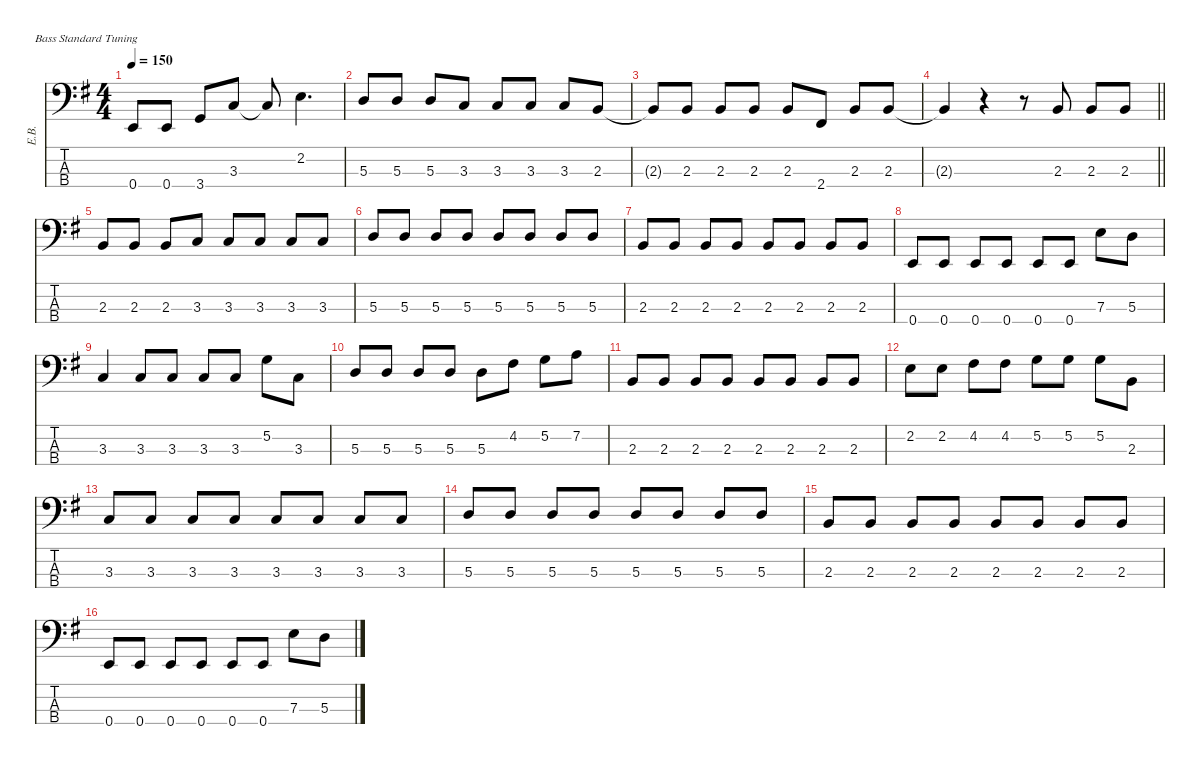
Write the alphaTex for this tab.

\defaultSystemsLayout 4
\hideDynamics
\bracketExtendMode nobrackets
\otherSystemsTrackNameOrientation horizontal
\track ("Electric Bass" "E.B.") {defaultSystemsLayout 4 instrument electricbasspick}
\staff {score tabs}
\tuning (G2 D2 A1 E1)
\ts (4 4)
\tempo 150
\clef f4
\scale
0.961174
\ks g
0.4{acc forcenatural}.8{dy mf beam Up} 0.4{acc forcenatural}.8{beam Up} 3.4{acc forcenatural}.8{beam Up} 3.3{acc forcenatural}.8{beam Up} 3.3{t acc forcenatural}.8{beam Up} 2.2{acc forcenatural}.4{d beam Down} |
\scale
0.961174 5.3{acc forcenatural}.8{beam Up} 5.3{acc forcenatural}.8{beam Up} 5.3{acc forcenatural}.8{beam Up} 3.3{acc forcenatural}.8{beam Up} 3.3{acc forcenatural}.8{beam Up} 3.3{acc forcenatural}.8{beam Up} 3.3{acc forcenatural}.8{beam Up} 2.3{acc forcenatural}.8{beam Up} |
\scale
0.961174 2.3{t acc forcenatural}.8{beam Up} 2.3{acc forcenatural}.8{beam Up} 2.3{acc forcenatural}.8{beam Up} 2.3{acc forcenatural}.8{beam Up} 2.3{acc forcenatural}.8{beam Up} 2.4{acc #}.8{beam Up} 2.3{acc forcenatural}.8{beam Up} 2.3{acc forcenatural}.8{beam Up} |
\scale
1.15342
\barLineRight lightlight
2.3{t acc forcenatural}.4{beam Up} r.4{beam Up} r.8{beam Up} 2.3{acc forcenatural}.8{beam Up} 2.3{acc forcenatural}.8{beam Up} 2.3{acc forcenatural}.8{beam Up} |
\scale
0.948859 2.3{acc forcenatural}.8{beam Up} 2.3{acc forcenatural}.8{beam Up} 2.3{acc forcenatural}.8{beam Up} 3.3{acc forcenatural}.8{beam Up} 3.3{acc forcenatural}.8{beam Up} 3.3{acc forcenatural}.8{beam Up} 3.3{acc forcenatural}.8{beam Up} 3.3{acc forcenatural}.8{beam Up} |
\scale
0.948859 5.3{acc forcenatural}.8{beam Up} 5.3{acc forcenatural}.8{beam Up} 5.3{acc forcenatural}.8{beam Up} 5.3{acc forcenatural}.8{beam Up} 5.3{acc forcenatural}.8{beam Up} 5.3{acc forcenatural}.8{beam Up} 5.3{acc forcenatural}.8{beam Up} 5.3{acc forcenatural}.8{beam Up} |
\scale
0.948859 2.3{acc forcenatural}.8{beam Up} 2.3{acc forcenatural}.8{beam Up} 2.3{acc forcenatural}.8{beam Up} 2.3{acc forcenatural}.8{beam Up} 2.3{acc forcenatural}.8{beam Up} 2.3{acc forcenatural}.8{beam Up} 2.3{acc forcenatural}.8{beam Up} 2.3{acc forcenatural}.8{beam Up} |
\scale
1.14016 0.4{acc forcenatural}.8{beam Up} 0.4{acc forcenatural}.8{beam Up} 0.4{acc forcenatural}.8{beam Up} 0.4{acc forcenatural}.8{beam Up} 0.4{acc forcenatural}.8{beam Up} 0.4{acc forcenatural}.8{beam Up} 7.3{acc forcenatural}.8{beam Down} 5.3{acc forcenatural}.8{beam Down} |
\scale
0.95328 3.3{acc forcenatural}.4{beam Up} 3.3{acc forcenatural}.8{beam Up} 3.3{acc forcenatural}.8{beam Up} 3.3{acc forcenatural}.8{beam Up} 3.3{acc forcenatural}.8{beam Up} 5.2{acc forcenatural}.8{beam Down} 3.3{acc forcenatural}.8{beam Down} |
\scale
0.95328 5.3{acc forcenatural}.8{beam Up} 5.3{acc forcenatural}.8{beam Up} 5.3{acc forcenatural}.8{beam Up} 5.3{acc forcenatural}.8{beam Up} 5.3{acc forcenatural}.8{beam Down} 4.2{acc #}.8{beam Down} 5.2{acc forcenatural}.8{beam Down} 7.2{acc forcenatural}.8{beam Down} |
\scale
0.95328 2.3{acc forcenatural}.8{beam Up} 2.3{acc forcenatural}.8{beam Up} 2.3{acc forcenatural}.8{beam Up} 2.3{acc forcenatural}.8{beam Up} 2.3{acc forcenatural}.8{beam Up} 2.3{acc forcenatural}.8{beam Up} 2.3{acc forcenatural}.8{beam Up} 2.3{acc forcenatural}.8{beam Up} |
\scale
1.14016 2.2{acc forcenatural}.8{beam Down} 2.2{acc forcenatural}.8{beam Down} 4.2{acc #}.8{beam Down} 4.2{acc #}.8{beam Down} 5.2{acc forcenatural}.8{beam Down} 5.2{acc forcenatural}.8{beam Down} 5.2{acc forcenatural}.8{beam Down} 2.3{acc forcenatural}.8{beam Down} |
\scale
0.95328 3.3{acc forcenatural}.8{beam Up} 3.3{acc forcenatural}.8{beam Up} 3.3{acc forcenatural}.8{beam Up} 3.3{acc forcenatural}.8{beam Up} 3.3{acc forcenatural}.8{beam Up} 3.3{acc forcenatural}.8{beam Up} 3.3{acc forcenatural}.8{beam Up} 3.3{acc forcenatural}.8{beam Up} |
\scale
0.95328 5.3{acc forcenatural}.8{beam Up} 5.3{acc forcenatural}.8{beam Up} 5.3{acc forcenatural}.8{beam Up} 5.3{acc forcenatural}.8{beam Up} 5.3{acc forcenatural}.8{beam Up} 5.3{acc forcenatural}.8{beam Up} 5.3{acc forcenatural}.8{beam Up} 5.3{acc forcenatural}.8{beam Up} |
\scale
0.95328 2.3{acc forcenatural}.8{beam Up} 2.3{acc forcenatural}.8{beam Up} 2.3{acc forcenatural}.8{beam Up} 2.3{acc forcenatural}.8{beam Up} 2.3{acc forcenatural}.8{beam Up} 2.3{acc forcenatural}.8{beam Up} 2.3{acc forcenatural}.8{beam Up} 2.3{acc forcenatural}.8{beam Up} |
\scale
1.14016 0.4{acc forcenatural}.8{beam Up} 0.4{acc forcenatural}.8{beam Up} 0.4{acc forcenatural}.8{beam Up} 0.4{acc forcenatural}.8{beam Up} 0.4{acc forcenatural}.8{beam Up} 0.4{acc forcenatural}.8{beam Up} 7.3{acc forcenatural}.8{beam Down} 5.3{acc forcenatural}.8{beam Down}
